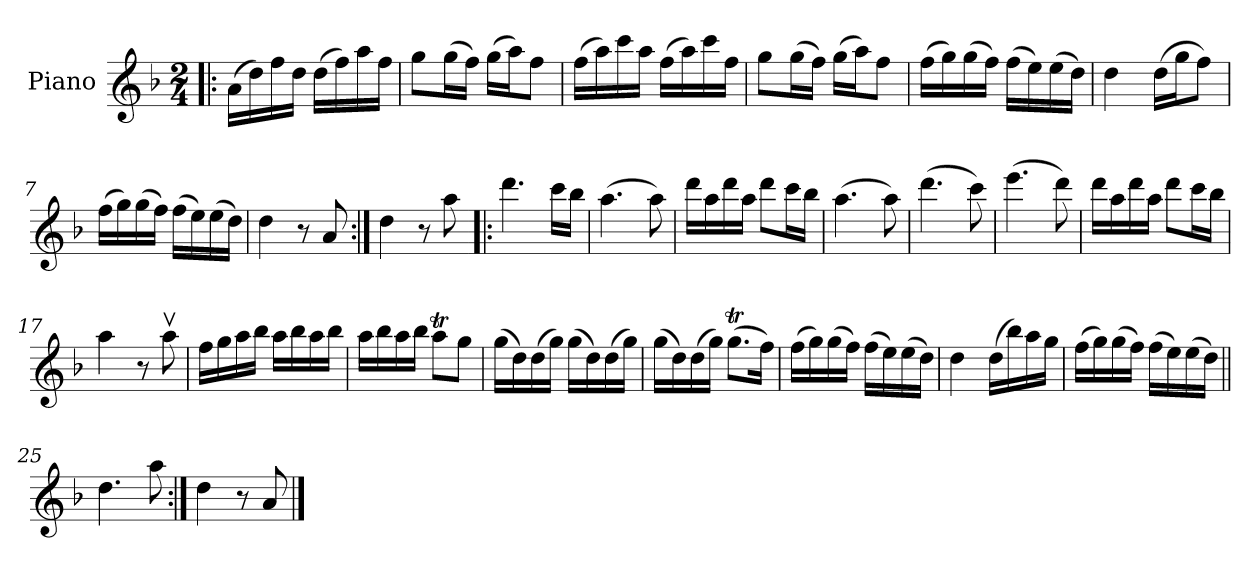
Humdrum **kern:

**kern
*part1
*staff1
*I"Piano
*I'Pno.
*clefG2
*k[b-]
*d:
*M2/4
=1!|:
(>16a\LL
16dd\)
16ff\
16dd\JJ
(>16dd\LL
16ff\)
16aa\
16ff\JJ
=2
8gg\L
(>16gg\L
16ff\JJ)
(>16gg\LL
16aa\J)
8ff\J
=3
(>16ff\LL
16aa\)
16ccc\
16aa\JJ
(>16ff\LL
16aa\)
16ccc\
16ff\JJ
!!LO:LB:g=z
=4
8gg\L
(>16gg\L
16ff\JJ)
(>16gg\LL
16aa\J)
8ff\J
=5
(>16ff\LL
16gg\)
(>16gg\
16ff\JJ)
(>16ff\LL
16ee\)
(>16ee\
16dd\JJ)
=6
4dd\
(>16dd\LL
16gg\J
8ff\J)
=7
(>16ff\LL
16gg\)
(>16gg\
16ff\JJ)
(>16ff\LL
16ee\)
(>16ee\
16dd\JJ)
!!LO:LB:g=z
=8
4dd\
8r
8a/
=9:|!
4dd\
8r
8aa\
=10!|:
4.ddd\
16ccc\LL
16bb-\JJ
=11
(>4.aa\
8aa\)
=12
16ddd\LL
16aa\
16ddd\
16aa\JJ
8ddd\L
16ccc\L
16bb-\JJ
=13
(>4.aa\
8aa\)
=14
(>4.ddd\
8ccc\)
!!LO:LB:g=z
=15
(>4.eee\
8ddd\)
=16
16ddd\LL
16aa\
16ddd\
16aa\JJ
8ddd\L
16ccc\L
16bb-\JJ
=17
4aa\
8r
8aav\
=18
16ff\LL
16gg\
16aa\
16bb-\JJ
16aa\LL
16bb-\
16aa\
16bb-\JJ
!!LO:LB:g=z
=19
16aa\LL
16bb-\
16aa\
16bb-\JJ
8aat\L
8gg\J
=20
(>16gg\LL
16dd\)
(>16dd\
16gg\JJ)
(>16gg\LL
16dd\)
(>16dd\
16gg\JJ)
=21
(>16gg\LL
16dd\)
(>16dd\
16gg\JJ)
(>8.ggT\L
16ff\Jk)
!!LO:LB:g=z
=22
(>16ff\LL
16gg\)
(>16gg\
16ff\JJ)
(>16ff\LL
16ee\)
(>16ee\
16dd\JJ)
=23
4dd\
(>16dd\LL
16bb-\)
16aa\
16gg\JJ
=24
(>16ff\LL
16gg\)
(>16gg\
16ff\JJ)
(>16ff\LL
16ee\)
(>16ee\
16dd\JJ)
=25||
4.dd\
8aa\
=26:|!
4dd\
8r
8a/
==
*-
